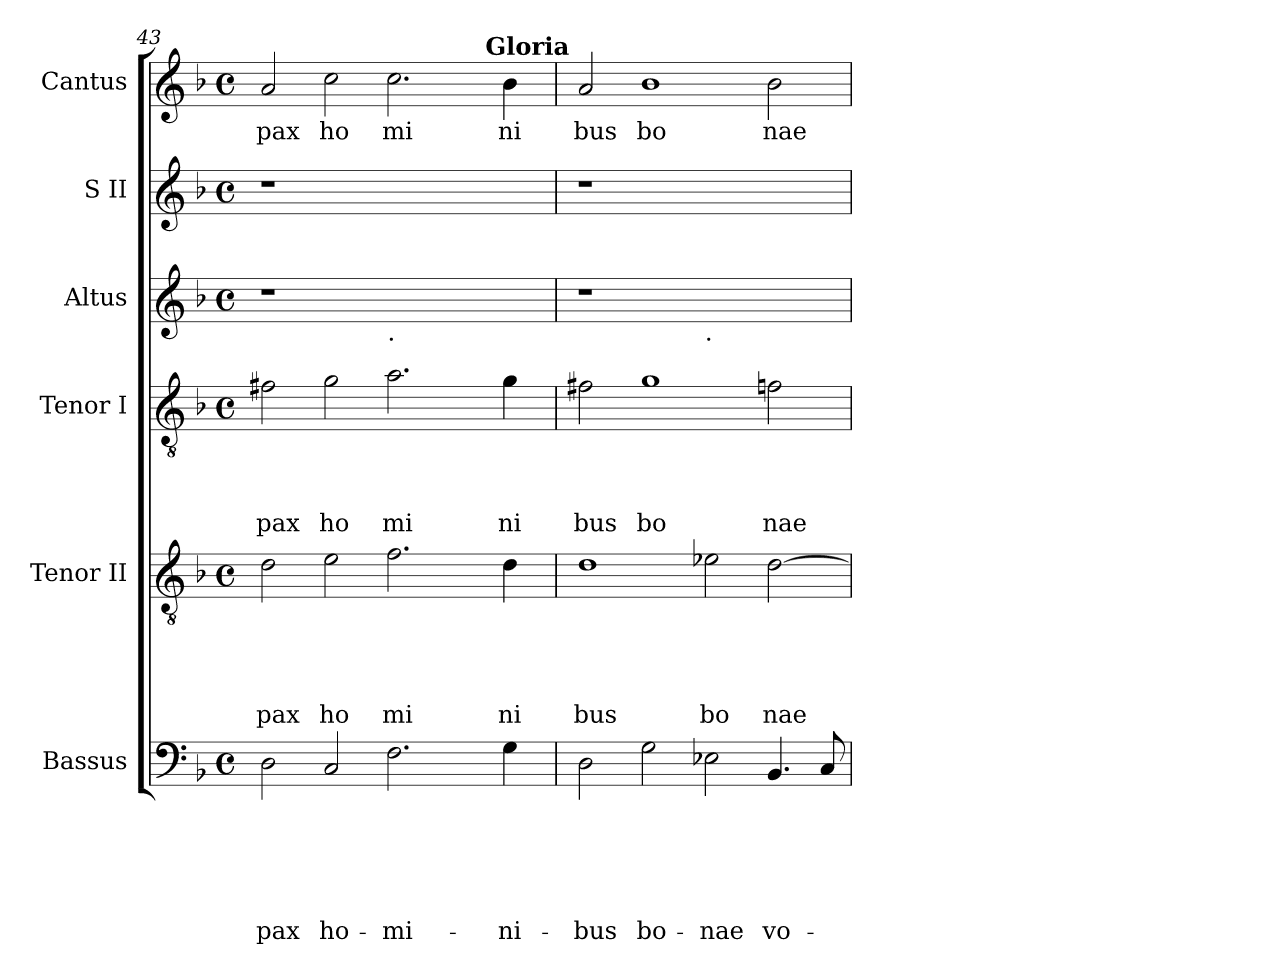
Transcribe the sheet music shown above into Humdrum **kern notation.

**kern	**text	**text	**text	**text	**text	**text	**kern	**text	**text	**text	**text	**text	**kern	**text	**text	**text	**text	**kern	**kern	**kern	**text
*part6	*part6	*part6	*part6	*part6	*part6	*part6	*part5	*part5	*part5	*part5	*part5	*part5	*part4	*part4	*part4	*part4	*part4	*part3	*part2	*part1	*part1
*staff6	*staff6	*staff6	*staff6	*staff6	*staff6	*staff6	*staff5	*staff5	*staff5	*staff5	*staff5	*staff5	*staff4	*staff4	*staff4	*staff4	*staff4	*staff3	*staff2	*staff1	*staff1
*I"Bassus	*	*	*	*	*	*	*I"Tenor II	*	*	*	*	*	*I"Tenor I	*	*	*	*	*I"Altus	*I"S II	*I"Cantus	*
*I'B	*	*	*	*	*	*	*I'T II	*	*	*	*	*	*I'T I	*	*	*	*	*I'A	*	*	*
*clefF4	*	*	*	*	*	*	*clefGv2	*	*	*	*	*	*clefGv2	*	*	*	*	*clefG2	*clefG2	*clefG2	*
*k[b-]	*	*	*	*	*	*	*k[b-]	*	*	*	*	*	*k[b-]	*	*	*	*	*k[b-]	*k[b-]	*k[b-]	*
*F:	*	*	*	*	*	*	*F:	*	*	*	*	*	*F:	*	*	*	*	*F:	*F:	*F:	*
*M4/4	*	*	*	*	*	*	*M4/4	*	*	*	*	*	*M4/4	*	*	*	*	*M4/4	*M4/4	*M4/4	*
*met(c)	*	*	*	*	*	*	*met(c)	*	*	*	*	*	*met(c)	*	*	*	*	*met(c)	*met(c)	*met(c)	*
=43	=43	=43	=43	=43	=43	=43	=43	=43	=43	=43	=43	=43	=43	=43	=43	=43	=43	=43	=43	=43	=43
!	!	!	!	!	!	!LO:LY:b	!	!	!	!	!	!LO:LY:b	!	!	!	!	!LO:LY:b	!	!	!	!LO:LY:b
*	*	*	*	*	*	*	*	*	*	*	*	*	*	*	*	*	*	*	*	*^	*
2D\	.	.	.	.	.	pax	2d\	.	.	.	.	pax	2f#X\	.	.	.	pax	1r	1r	2a/	1ryy	pax
!	!	!	!	!	!	!LO:LY:b	!	!	!	!	!	!LO:LY:b	!	!	!	!	!LO:LY:b	!	!	!	!	!LO:LY:b
2C/	.	.	.	.	.	ho-	2e\	.	.	.	.	ho	2g\	.	.	.	ho	.	.	2cc\	.	ho
!	!	!	!	!	!	!	!	!	!	!	!	!	!	!	!	!	!	!LO:TX:b:t=.	!	!	!	!
!	!	!	!	!	!	!LO:LY:b	!	!	!	!	!	!LO:LY:b	!	!	!	!	!LO:LY:b	!	!	!	!	!LO:LY:b
2.F\	.	.	.	.	.	-mi-	2.f\	.	.	.	.	mi	2.a\	.	.	.	mi	1ryy	1ryy	2.cc\	2ryy	mi
.	.	.	.	.	.	.	.	.	.	.	.	.	.	.	.	.	.	.	.	.	8.ryy	.
!	!	!	!	!	!	!	!	!	!	!	!	!	!	!	!	!	!	!	!	!	!LO:TX:a:B:t=Gloria	!
.	.	.	.	.	.	.	.	.	.	.	.	.	.	.	.	.	.	.	.	.	4ryy	.
!	!	!	!	!	!	!LO:LY:b	!	!	!	!	!	!LO:LY:b	!	!	!	!	!LO:LY:b	!	!	!	!	!LO:LY:b
4G\	.	.	.	.	.	-ni-	4d\	.	.	.	.	ni	4g\	.	.	.	ni	.	.	4b-\	.	ni
.	.	.	.	.	.	.	.	.	.	.	.	.	.	.	.	.	.	.	.	.	16ryy	.
=44	=44	=44	=44	=44	=44	=44	=44	=44	=44	=44	=44	=44	=44	=44	=44	=44	=44	=44	=44	=44	=44	=44
!	!	!	!	!	!	!LO:LY:b	!	!	!	!	!	!LO:LY:b	!	!	!	!	!LO:LY:b	!	!	!	!	!LO:LY:b
*	*	*	*	*	*	*	*	*	*	*	*	*	*	*	*	*	*	*	*	*v	*v	*
2D\	.	.	.	.	.	-bus	1d	.	.	.	.	bus	2f#X\	.	.	.	bus	1r	1r	2a/	bus
!	!	!	!	!	!	!LO:LY:b	!	!	!	!	!	!	!	!	!	!	!LO:LY:b	!	!	!	!LO:LY:b
2G\	.	.	.	.	.	bo-	.	.	.	.	.	.	1g	.	.	.	bo	.	.	1b-	bo
!	!	!	!	!	!	!	!	!	!	!	!	!	!	!	!	!	!	!LO:TX:b:t=.	!	!	!
!	!	!	!	!	!	!LO:LY:b	!	!	!	!	!	!LO:LY:b	!	!	!	!	!	!	!	!	!
2E-X\	.	.	.	.	.	-nae	2e-X\	.	.	.	.	bo	.	.	.	.	.	1ryy	1ryy	.	.
!	!	!	!	!	!	!LO:LY:b	!	!	!	!	!	!LO:LY:b	!	!	!	!	!LO:LY:b	!	!	!	!LO:LY:b
4.BB-/	.	.	.	.	.	vo-	[>2d\	.	.	.	.	nae	2fn\	.	.	.	nae	.	.	2b-\	nae
8C/	.	.	.	.	.	.	.	.	.	.	.	.	.	.	.	.	.	.	.	.	.
=	=	=	=	=	=	=	=	=	=	=	=	=	=	=	=	=	=	=	=	=	=
*-	*-	*-	*-	*-	*-	*-	*-	*-	*-	*-	*-	*-	*-	*-	*-	*-	*-	*-	*-	*-	*-
